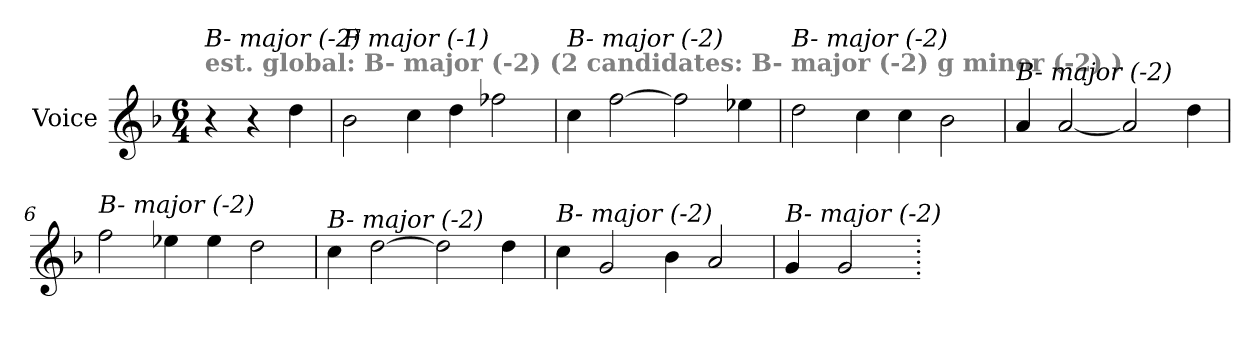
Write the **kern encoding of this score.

**kern
*part1
*staff1
*I"Voice
*I'V
*clefG2
*k[b-]
*M6/4
*MM120
=1
!LO:TX:a:B:color=#808080:t=est. global&colon; B- major (-2) (2 candidates&colon; B- major (-2) g minor (-2) )
!LO:TX:i:t=B- major (-2)
4r
4r
4dd\
=2
!LO:TX:i:t=F major (-1)
2b-\
4cc\
4dd\
2ff-Xi\
=3
!LO:TX:i:t=B- major (-2)
4cc\
[2ff\
2ff\]
4ee-X\
=4
!LO:TX:i:t=B- major (-2)
2dd\
4cc\
4cc\
2b-\
=5
!LO:TX:i:t=B- major (-2)
4a/
[2a/
2a/]
4dd\
=6
!LO:TX:i:t=B- major (-2)
2ff\
4ee-X\
4ee-\
2dd\
=7
!LO:TX:i:t=B- major (-2)
4cc\
[2dd\
2dd\]
4dd\
!!LO:LB:g=z
=8
!LO:TX:i:t=B- major (-2)
4cc\
2g/
4b-\
2a/
=9
!LO:TX:i:t=B- major (-2)
4g/
2g/
=.
*-
